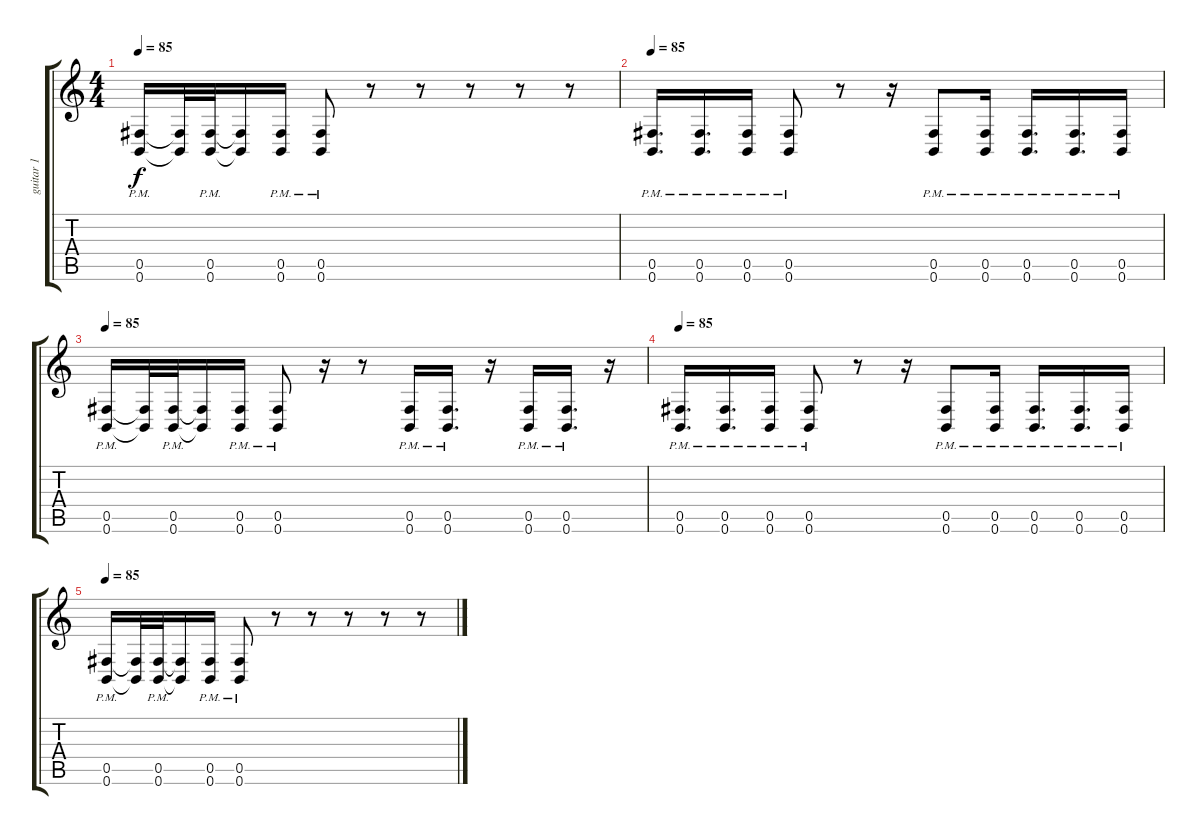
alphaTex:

\track ("guitar 1" "guitar 1") {instrument distortionguitar}
\staff {score tabs}
\tuning (Db4 Ab3 E3 B2 Gb2 B1) {hide}
\ts (4 4)
\tempo 85
\clef g2
\ks c
(0.5{pm} 0.6{pm}).16{dy f} (0.5{t} 0.6{t}).32 (0.5{pm} 0.6{pm}).32 (0.5{t} 0.6{t}).16 (0.5{pm} 0.6{pm}).16 (0.5{pm} 0.6{pm}).8 r.8 r.8 r.8 r.8 r.8 |
\tempo 85
(0.5{pm} 0.6{pm}).16{d} (0.5{pm} 0.6{pm}).16{d} (0.5{pm} 0.6{pm}).16 (0.5{pm} 0.6{pm}).8 r.8 r.16 (0.5{pm} 0.6{pm}).8 (0.5{pm} 0.6{pm}).16 (0.5{pm} 0.6{pm}).16{d} (0.5{pm} 0.6{pm}).16{d} (0.5{pm} 0.6{pm}).16 |
\tempo 85
(0.5{pm} 0.6{pm}).16 (0.5{t} 0.6{t}).32 (0.5{pm} 0.6{pm}).32 (0.5{t} 0.6{t}).16 (0.5{pm} 0.6{pm}).16 (0.5{pm} 0.6{pm}).8 r.16 r.8 (0.5{pm} 0.6{pm}).16 (0.5{pm} 0.6{pm}).16{d} r.16 (0.5{pm} 0.6{pm}).16 (0.5{pm} 0.6{pm}).16{d} r.16 |
\tempo 85
(0.5{pm} 0.6{pm}).16{d} (0.5{pm} 0.6{pm}).16{d} (0.5{pm} 0.6{pm}).16 (0.5{pm} 0.6{pm}).8 r.8 r.16 (0.5{pm} 0.6{pm}).8 (0.5{pm} 0.6{pm}).16 (0.5{pm} 0.6{pm}).16{d} (0.5{pm} 0.6{pm}).16{d} (0.5{pm} 0.6{pm}).16 |
\tempo 85
(0.5{pm} 0.6{pm}).16 (0.5{t} 0.6{t}).32 (0.5{pm} 0.6{pm}).32 (0.5{t} 0.6{t}).16 (0.5{pm} 0.6{pm}).16 (0.5{pm} 0.6{pm}).8 r.8 r.8 r.8 r.8 r.8
